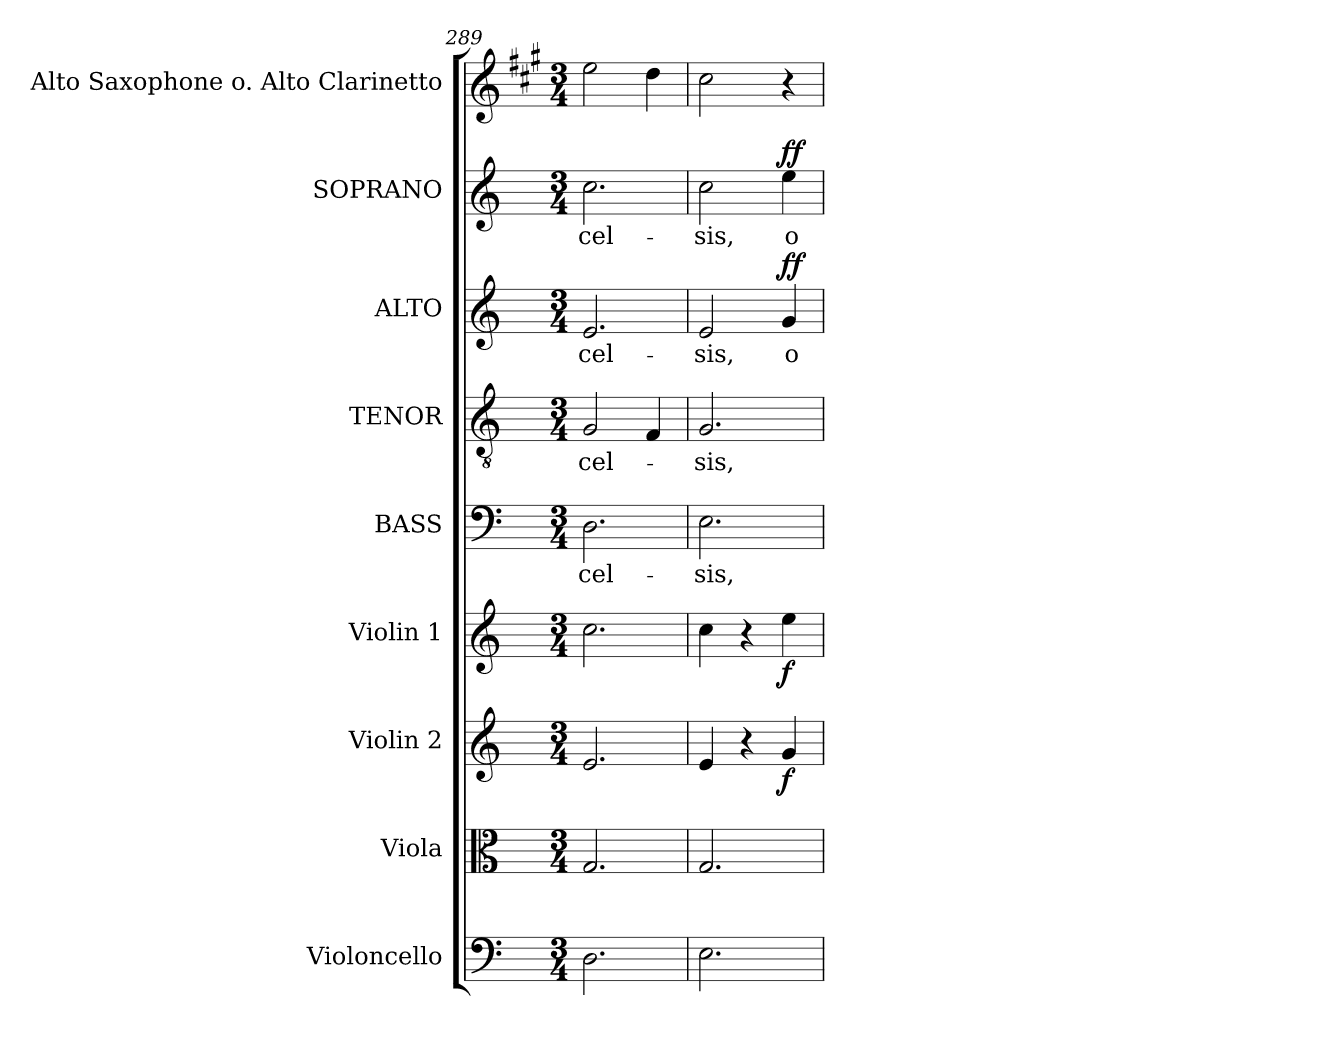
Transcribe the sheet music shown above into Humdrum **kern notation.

**kern	**kern	**kern	**dynam	**kern	**dynam	**kern	**text	**kern	**text	**kern	**text	**dynam	**kern	**text	**dynam	**kern
*part9	*part8	*part7	*part7	*part6	*part6	*part5	*part5	*part4	*part4	*part3	*part3	*part3	*part2	*part2	*part2	*part1
*staff9	*staff8	*staff7	*staff7	*staff6	*staff6	*staff5	*staff5	*staff4	*staff4	*staff3	*staff3	*staff3	*staff2	*staff2	*staff2	*staff1
*I"Violoncello	*I"Viola	*I"Violin 2	*	*I"Violin 1	*	*I"BASS	*	*I"TENOR	*	*I"ALTO	*	*	*I"SOPRANO	*	*	*I"Alto Saxophone o. Alto Clarinetto
*I'Vc.	*I'Vla.	*I'Vln. 2	*	*I'Vln. 1	*	*I'B.	*	*I'T.	*	*I'A.	*	*	*I'S.	*	*	*I'Alto Sax. o. Alto Clar.
*clefF4	*clefC3	*clefG2	*	*clefG2	*	*clefF4	*	*clefGv2	*	*clefG2	*	*	*clefG2	*	*	*clefG2
*	*	*	*	*	*	*	*	*ITrd7c12	*	*	*	*	*	*	*	*ITrd5c9
*k[]	*k[]	*k[]	*	*k[]	*	*k[]	*	*k[]	*	*k[]	*	*	*k[]	*	*	*k[]
*C:	*C:	*C:	*	*C:	*	*C:	*	*C:	*	*C:	*	*	*C:	*	*	*C:
*M3/4	*M3/4	*M3/4	*	*M3/4	*	*M3/4	*	*M3/4	*	*M3/4	*	*	*M3/4	*	*	*M3/4
=289	=289	=289	=289	=289	=289	=289	=289	=289	=289	=289	=289	=289	=289	=289	=289	=289
!	!	!	!	!	!	!	!LO:LY:b:color=#000000	!	!	!	!	!	!	!	!	!
!	!	!	!	!	!	!	!	!	!LO:LY:b:color=#000000	!	!	!	!	!	!	!
!	!	!	!	!	!	!	!	!	!	!	!LO:LY:b:color=#000000	!	!	!	!	!
!	!	!	!	!	!	!	!	!	!	!	!	!	!	!LO:LY:b:color=#000000	!	!
2.Di\	2.Gi/	2.ei/	.	2.cci\	.	2.Di\	-cel-	2GGi/	-cel-	2.ei/	-cel-	.	2.cci\	-cel-	.	2gi\
.	.	.	.	.	.	.	.	4FFi/	.	.	.	.	.	.	.	4fi\
=290	=290	=290	=290	=290	=290	=290	=290	=290	=290	=290	=290	=290	=290	=290	=290	=290
!	!	!	!	!	!	!	!LO:LY:b:color=#000000	!	!	!	!	!	!	!	!	!
!	!	!	!	!	!	!	!	!	!LO:LY:b:color=#000000	!	!	!	!	!	!	!
!	!	!	!	!	!	!	!	!	!	!	!LO:LY:b:color=#000000	!	!	!	!	!
!	!	!	!	!	!	!	!	!	!	!	!	!	!	!LO:LY:b:color=#000000	!	!
2.Ei\	2.Gi/	4ei/	.	4cci\	.	2.Ei\	-sis,	2.GGi/	-sis,	2ei/	-sis,	.	2cci\	-sis,	.	2ei\
.	.	4r	.	4r	.	.	.	.	.	.	.	.	.	.	.	.
!	!	!	!	!	!	!	!	!	!	!	!LO:LY:b:color=#000000	!	!	!	!	!
!	!	!	!	!	!	!	!	!	!	!	!	!	!	!LO:LY:b:color=#000000	!	!
.	.	4gi/	f	4eei\	f	.	.	.	.	4gi/	o-	ff	4eei\	o-	ff	4r
=	=	=	=	=	=	=	=	=	=	=	=	=	=	=	=	=
*-	*-	*-	*-	*-	*-	*-	*-	*-	*-	*-	*-	*-	*-	*-	*-	*-
